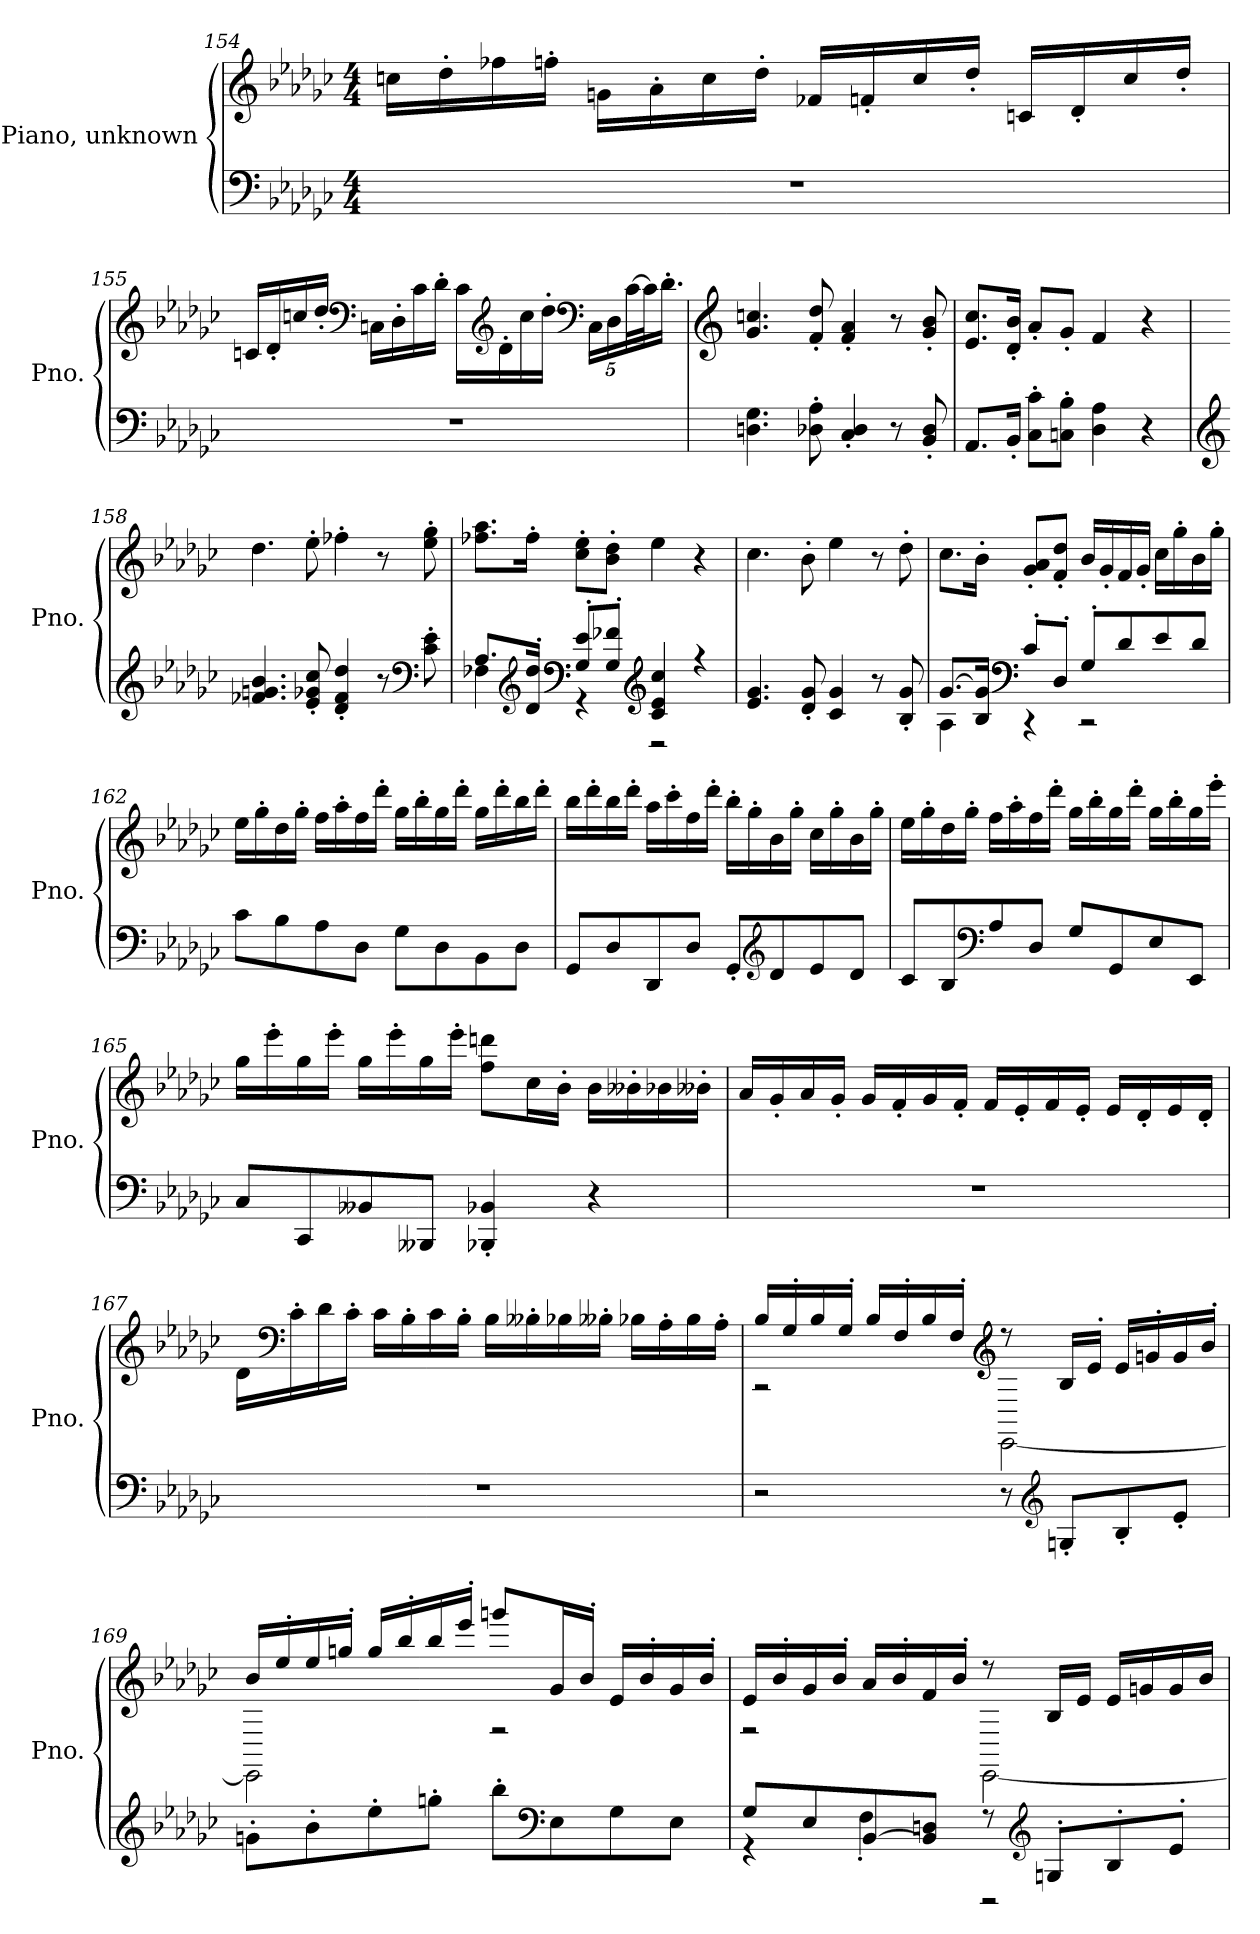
**kern	**kern
*part1	*part1
*staff2	*staff1
*I"Piano, unknown	*
*I'Pno.	*
!!LO:LB:g=z
*clefF4	*clefG2
*k[b-e-a-d-g-c-]	*k[b-e-a-d-g-c-]
*M4/4	*M4/4
=154	=154
1r	16ccn\LL
.	16dd-'\
.	16ff-X\
.	16ffn'\JJ
.	16gn\LL
.	16a-'\
.	16cc\
.	16dd-'\JJ
.	16f-X/LL
.	16fn'/
.	16cc/
.	16dd-'/JJ
.	16cn/LL
.	16d-'/
.	16cc/
.	16dd-'/JJ
!!LO:LB:g=z
=155	=155
1r	16cn/LL
.	16d-'/
.	16ccn/
.	16dd-'/JJ
*	*clefF4
.	16Cn\LL
.	16D-'\
.	16c\
.	16d-'\JJ
.	16c\LL
*	*clefG2
.	16d-'\
.	16cc\
.	16dd-'\JJ
*	*clefF4
*	*Xbrackettup
.	20C\LL
.	20D-\
.	[40c\L
.	32c\J]
.	16.d-'\JJ
=156	=156
*	*clefG2
4.Dn\ 4.G-\	4.g-/ 4.ccn/
8D-X\' 8A-\'	8f/' 8dd-/'
4C-/' 4D-/'	4f/' 4a-/'
8r	8r
8BB-/' 8D-/'	8g-/' 8b-/'
!!LO:LB:g=z
=157	=157
8.AA-/L	8.e-/ 8.cc-/L
16BB-'/Jk	16d-/' 16b-/'Jk
8C-\' 8c-\'L	8a-'/L
8Cn\' 8B-\'J	8g-'/J
4D-\ 4A-\	4f/
4r	4r
=158	=158
*clefG2	*
4.f-X/ 4.gn/ 4.b-/	4.dd-\
8e-/' 8g-X/' 8cc-/'	8ee-'\
4d-/' 4f-/' 4dd-/'	4ff-X'\
8r	8r
*clefF4	*
8c-\' 8e-\'	8ee-\' 8gg-\'
=159	=159
*^	*
8.A-/L	4F-X\	8.ff-X\ 8.aa-\L
*clefG2	*	*
16d-/' 16dd-/'Jk	.	16ff-'\Jk
*clefF4	*	*
8G-/' 8e-/'L	4r	8cc-\' 8ee-\'L
8G-/' 8f-X/'J	.	8b-\' 8dd-\'J
*clefG2	*	*
4c-/ 4e-/ 4cc-/	2r	4ee-\
4r	.	4r
*v	*v	*
=160	=160
4.e-/ 4.g-/	4.cc-\
8d-/' 8g-/'	8b-'\
4c-/ 4g-/	4ee-\
8r	8r
8B-/' 8g-/'	8dd-'\
!!LO:PB:g=z
=161	=161
*^	*
[8.g-/L	4A-\	8.cc-\L
16B-/ 16g-/]Jk	.	16b-'\Jk
*clefF4	*	*
8c-'/L	4r	8g-/' 8a-/'L
8D-'/J	.	8f/' 8dd-/'J
8G-'/L	2r	16b-/LL
.	.	16g-'/
8d-/	.	16f/
.	.	16g-'/JJ
8e-/	.	16cc-\LL
.	.	16gg-'\
8d-/J	.	16b-\
.	.	16gg-'\JJ
*v	*v	*
=162	=162
8c-\L	16ee-\LL
.	16gg-'\
8B-\	16dd-\
.	16gg-'\JJ
8A-\	16ff\LL
.	16aa-'\
8D-\J	16ff\
.	16ddd-'\JJ
8G-\L	16gg-\LL
.	16bb-'\
8D-\	16gg-\
.	16ddd-'\JJ
8BB-\	16gg-\LL
.	16ddd-'\
8D-\J	16bb-\
.	16ddd-'\JJ
!!LO:LB:g=z
=163	=163
8GG-/L	16bb-\LL
.	16ddd-'\
8D-/	16bb-\
.	16ddd-'\JJ
8DD-/	16aa-\LL
.	16ccc-'\
8D-/J	16ff\
.	16ddd-'\JJ
8GG-'/L	16bb-'\LL
.	16gg-'\
*clefG2	*
8d-/	16b-\
.	16gg-'\JJ
8e-/	16cc-\LL
.	16gg-'\
8d-/J	16b-\
.	16gg-'\JJ
=164	=164
8c-/L	16ee-\LL
.	16gg-'\
8B-/	16dd-\
.	16gg-'\JJ
*clefF4	*
8A-/	16ff\LL
.	16aa-'\
8D-/J	16ff\
.	16ddd-'\JJ
8G-/L	16gg-\LL
.	16bb-'\
8GG-/	16gg-\
.	16ddd-'\JJ
8E-/	16gg-\LL
.	16bb-'\
8EE-/J	16gg-\
.	16eee-'\JJ
!!LO:LB:g=z
=165	=165
8C-/L	16gg-\LL
.	16eee-'\
8CC-/	16gg-\
.	16eee-'\JJ
8BB--X/	16gg-\LL
.	16eee-'\
8BBB--X/J	16gg-\
.	16eee-'\JJ
4BBB-X/' 4BB-X/'	8ff\ 8dddn\L
.	16cc-\L
.	16b-'\JJ
4r	16b-\LL
.	16b--X'\
.	16b-X\
.	16b--X'\JJ
=166	=166
1r	16a-/LL
.	16g-'/
.	16a-/
.	16g-'/JJ
.	16g-/LL
.	16f'/
.	16g-/
.	16f'/JJ
.	16f/LL
.	16e-'/
.	16f/
.	16e-'/JJ
.	16e-/LL
.	16d-'/
.	16e-/
.	16d-'/JJ
!!LO:LB:g=z
=167	=167
1r	16d-\LL
*	*clefF4
.	16c-'\
.	16d-\
.	16c-'\JJ
.	16c-\LL
.	16B-'\
.	16c-\
.	16B-'\JJ
.	16B-\LL
.	16B--X'\
.	16B-X\
.	16B--X'\JJ
.	16B-X\LL
.	16A-'\
.	16B-\
.	16A-'\JJ
=168	=168
*	*^
2r	16B-/LL	2r
.	16G-'/	.
.	16B-/	.
.	16G-'/JJ	.
.	16B-/LL	.
.	16F'/	.
.	16B-/	.
.	16F'/JJ	.
*	*clefG2	*
8r	8r	[2EE-\
*clefG2	*	*
8Gn'/L	16B-/LL	.
.	16e-'/JJ	.
8B-'/	16e-/LL	.
.	16gn'/	.
8e-'/J	16g/	.
.	16b-'/JJ	.
!!LO:LB:g=z	!!
=169	=169	=169
8gn'\L	16b-/LL	2EE-\]
.	16ee-'/	.
8b-'\	16ee-/	.
.	16ggn'/JJ	.
8ee-'\	16gg/LL	.
.	16bb-'/	.
8ggn'\J	16bb-/	.
.	16eee-'/JJ	.
8bb-'\L	8gggn/L	2r
*clefF4	*	*
8E-\	16g-/L	.
.	16b-'/JJ	.
8G-\	16e-/LL	.
.	16b-'/	.
8E-\J	16g-/	.
.	16b-'/JJ	.
=170	=170	=170
*^	*	*
8G-/L	4r	16e-/LL	2r
.	.	16b-'/	.
8E-/	.	16g-/	.
.	.	16b-'/JJ	.
[8BB-/	4F'\	16a-/LL	.
.	.	16b-'/	.
8BB-/] 8Dn/J	.	16f/	.
.	.	16b-'/JJ	.
8r	2r	8r	[2EE-\
*clefG2	*	*	*
8Gn'/L	.	16B-/LL	.
.	.	16e-/JJ	.
8B-'/	.	16e-/LL	.
.	.	16gn/	.
8e-'/J	.	16g/	.
.	.	16b-/JJ	.
*v	*v	*	*
*	*v	*v
=	=
*-	*-
